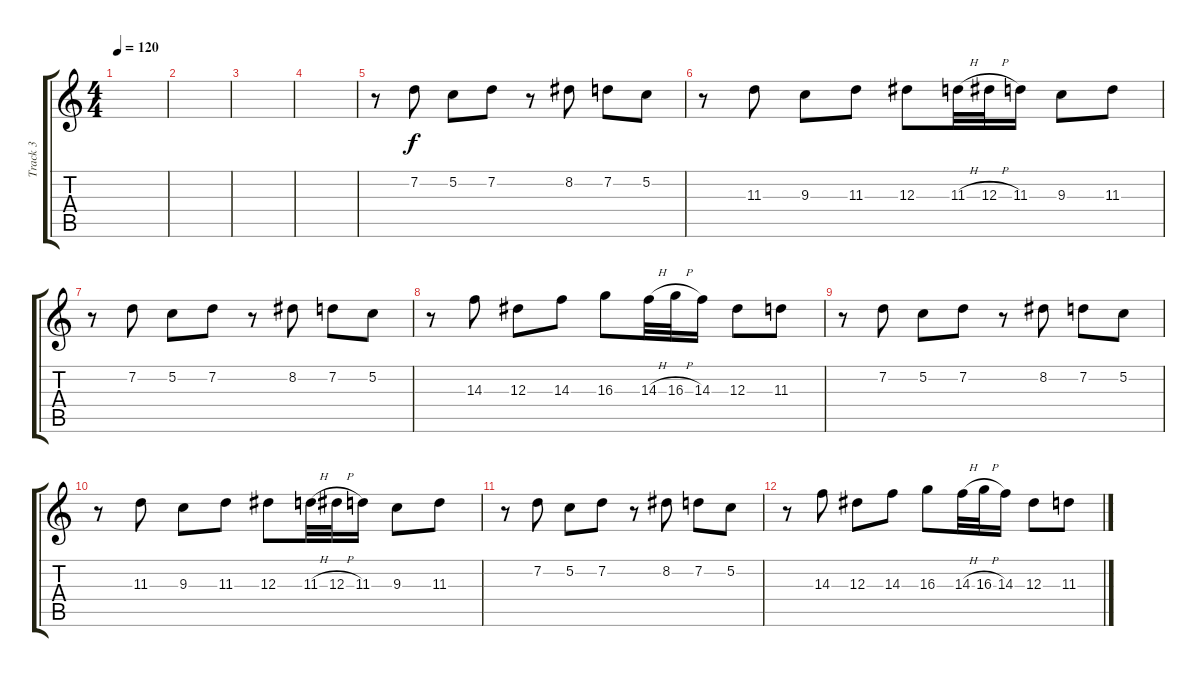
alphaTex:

\track ("Track 3" "Track 3") {instrument distortionguitar}
\staff {score tabs}
\tuning (C4 G3 Eb3 Bb2 F2 C2) {hide}
\ts (4 4)
\tempo 120
\clef g2
\ks c
|
|
|
|
r.8 7.2.8 5.2.8 7.2.8 r.8 8.2.8 7.2.8 5.2.8 |
r.8 11.3.8 9.3.8 11.3.8 12.3.8 11.3{h}.32 12.3{h}.32 11.3.16 9.3.8 11.3.8 |
r.8 7.2.8 5.2.8 7.2.8 r.8 8.2.8 7.2.8 5.2.8 |
r.8 14.3.8 12.3.8 14.3.8 16.3.8 14.3{h}.32 16.3{h}.32 14.3.16 12.3.8 11.3.8 |
r.8 7.2.8 5.2.8 7.2.8 r.8 8.2.8 7.2.8 5.2.8 |
r.8 11.3.8 9.3.8 11.3.8 12.3.8 11.3{h}.32 12.3{h}.32 11.3.16 9.3.8 11.3.8 |
r.8 7.2.8 5.2.8 7.2.8 r.8 8.2.8 7.2.8 5.2.8 |
r.8 14.3.8 12.3.8 14.3.8 16.3.8 14.3{h}.32 16.3{h}.32 14.3.16 12.3.8 11.3.8
